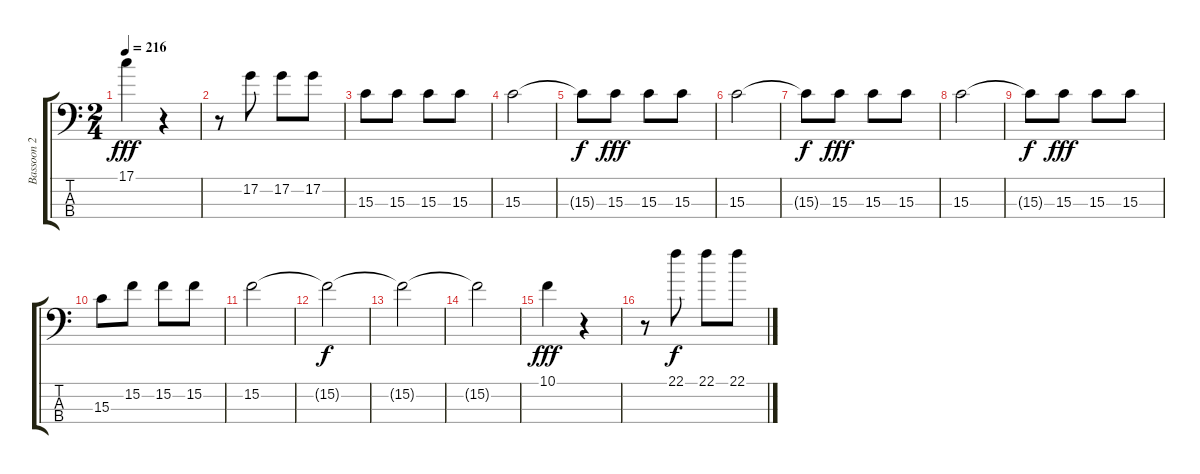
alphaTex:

\track ("Bassoon 2" "Bassoon 2") {instrument acousticguitarnylon}
\staff {score tabs}
\tuning (G2 D2 A1 E1) {hide}
\ts (2 4)
\tempo 216
\clef f4
\ks c
17.1.4{dy fff} r.4 |
r.8 17.2.8 17.2.8 17.2.8 |
15.3.8 15.3.8 15.3.8 15.3.8 |
15.3.2 |
15.3{t}.8{dy f} 15.3.8{dy fff} 15.3.8 15.3.8 |
15.3.2 |
15.3{t}.8{dy f} 15.3.8{dy fff} 15.3.8 15.3.8 |
15.3.2 |
15.3{t}.8{dy f} 15.3.8{dy fff} 15.3.8 15.3.8 |
15.3.8 15.2.8 15.2.8 15.2.8 |
15.2.2 |
15.2{t}.2{dy f} |
15.2{t}.2 |
15.2{t}.2 |
10.1.4{dy fff} r.4 |
r.8 22.1.8{dy f} 22.1.8 22.1.8
